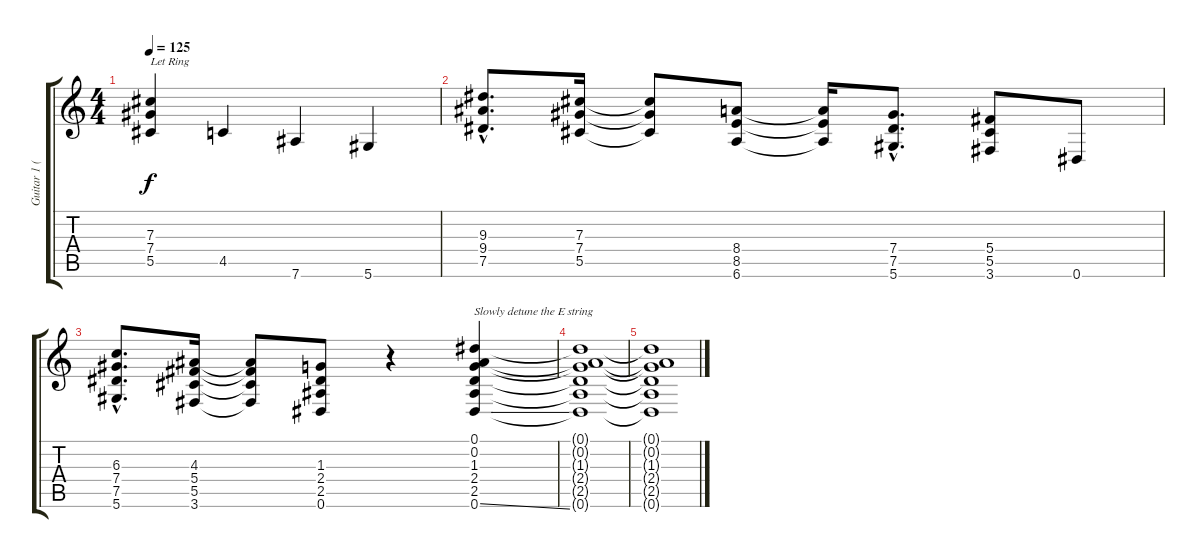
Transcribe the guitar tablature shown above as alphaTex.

\track ("Guitar 1 (Slash)" "Guitar 1 (") {instrument overdrivenguitar}
\staff {score tabs}
\tuning (Eb4 Bb3 Gb3 Db3 Ab2 Eb2) {hide}
\ts (4 4)
\tempo 125
\clef g2
\ks c
(7.3 7.4 5.5).4{txt "Let Ring" dy f} 4.5.4 7.6.4 5.6.4 |
(9.3{hac} 9.4{hac} 7.5{hac}).8{d} (7.3 7.4 5.5).16 (7.3{t} 7.4{t} 5.5{t}).8 (8.4 8.5 6.6).8 (8.4{t} 8.5{t} 6.6{t}).16 (7.4{hac} 7.5{hac} 5.6{hac}).8{d} (5.4 5.5 3.6).8 0.6.8 |
(6.3{hac} 7.4{hac} 7.5{hac} 5.6{hac}).8{d} (4.3 5.4 5.5 3.6).16 (4.3{t} 5.4{t} 5.5{t} 3.6{t}).8 (1.3 2.4 2.5 0.6).8 r.4 (0.1 0.2 1.3 2.4 2.5 0.6{ss}).4{txt "Slowly detune the E string"} |
(0.1{t} 0.2{t} 1.3{t} 2.4{t} 2.5{t} 0.6{t}).1{volume 2 balance 8} |
(0.1{t} 0.2{t} 1.3{t} 2.4{t} 2.5{t} 0.6{t}).1
